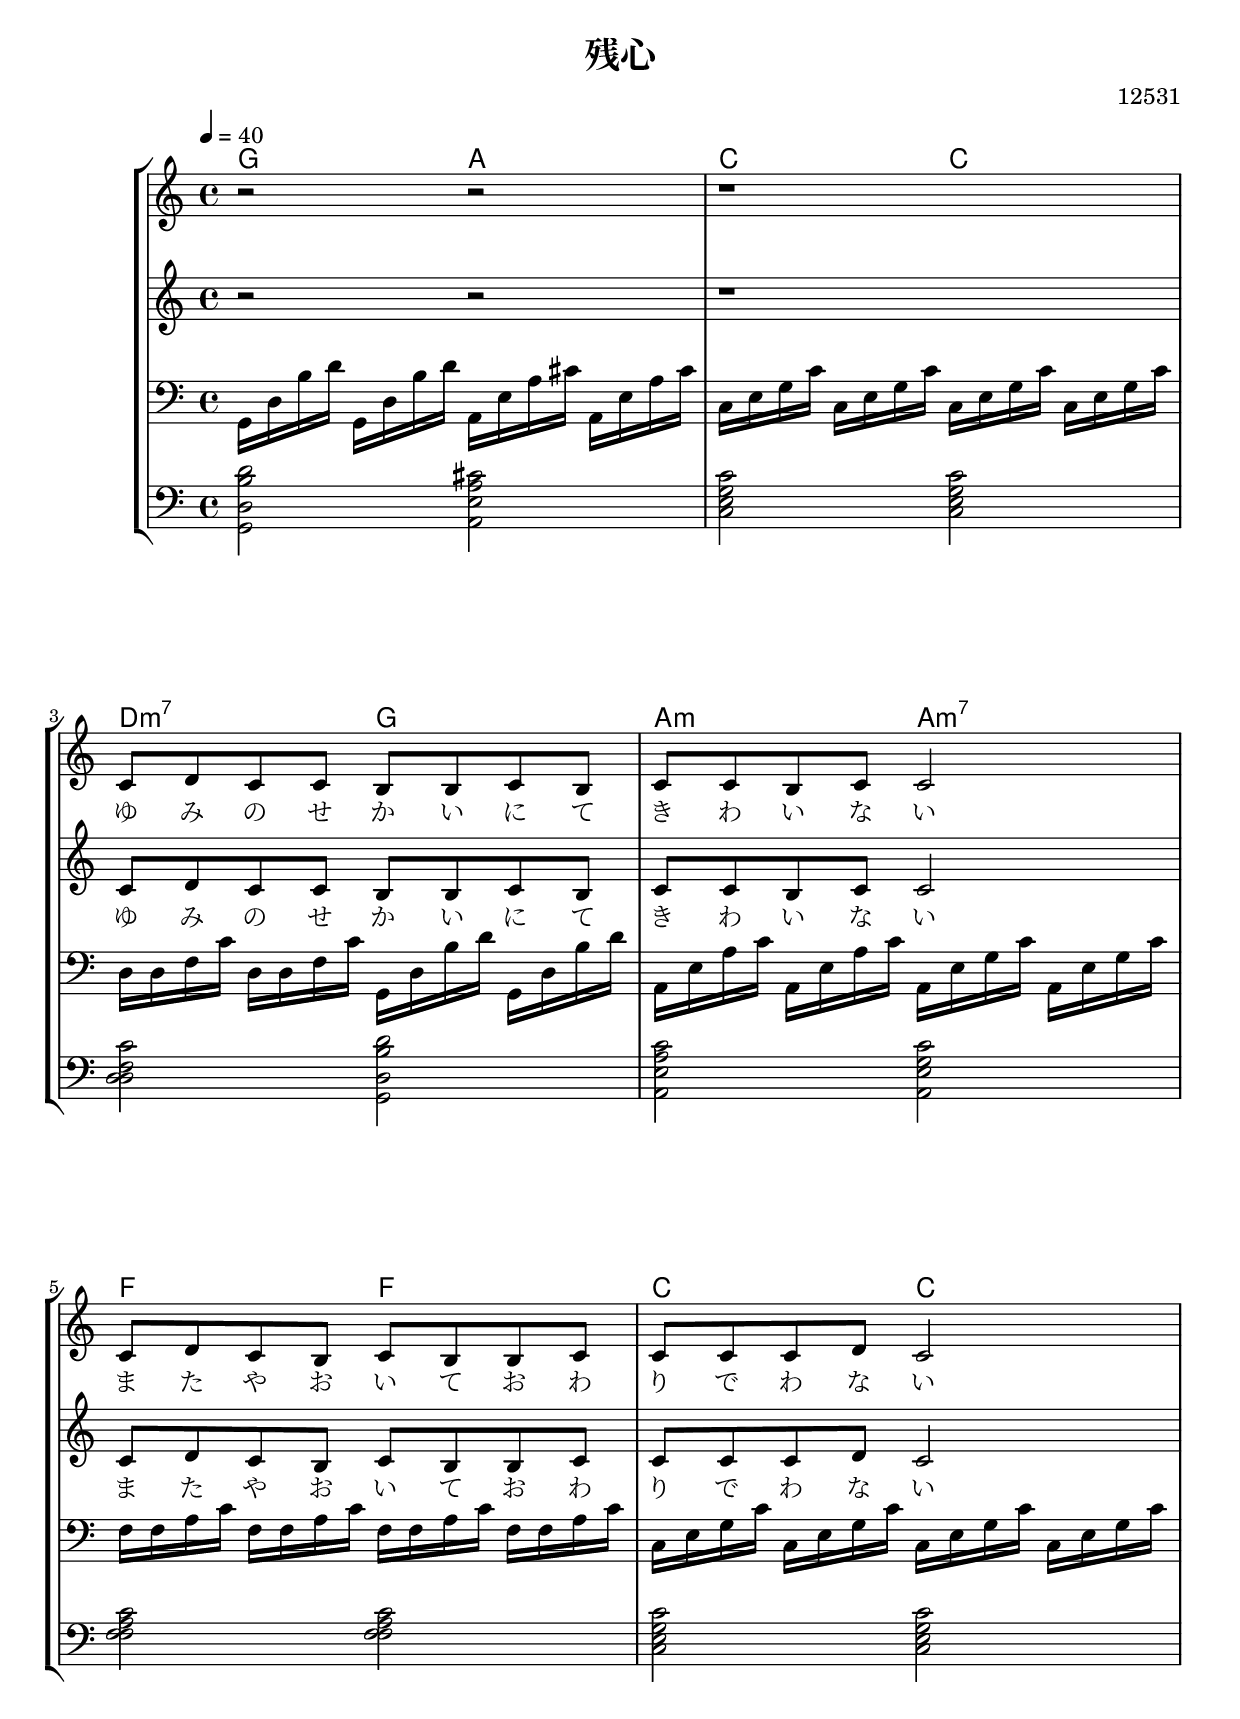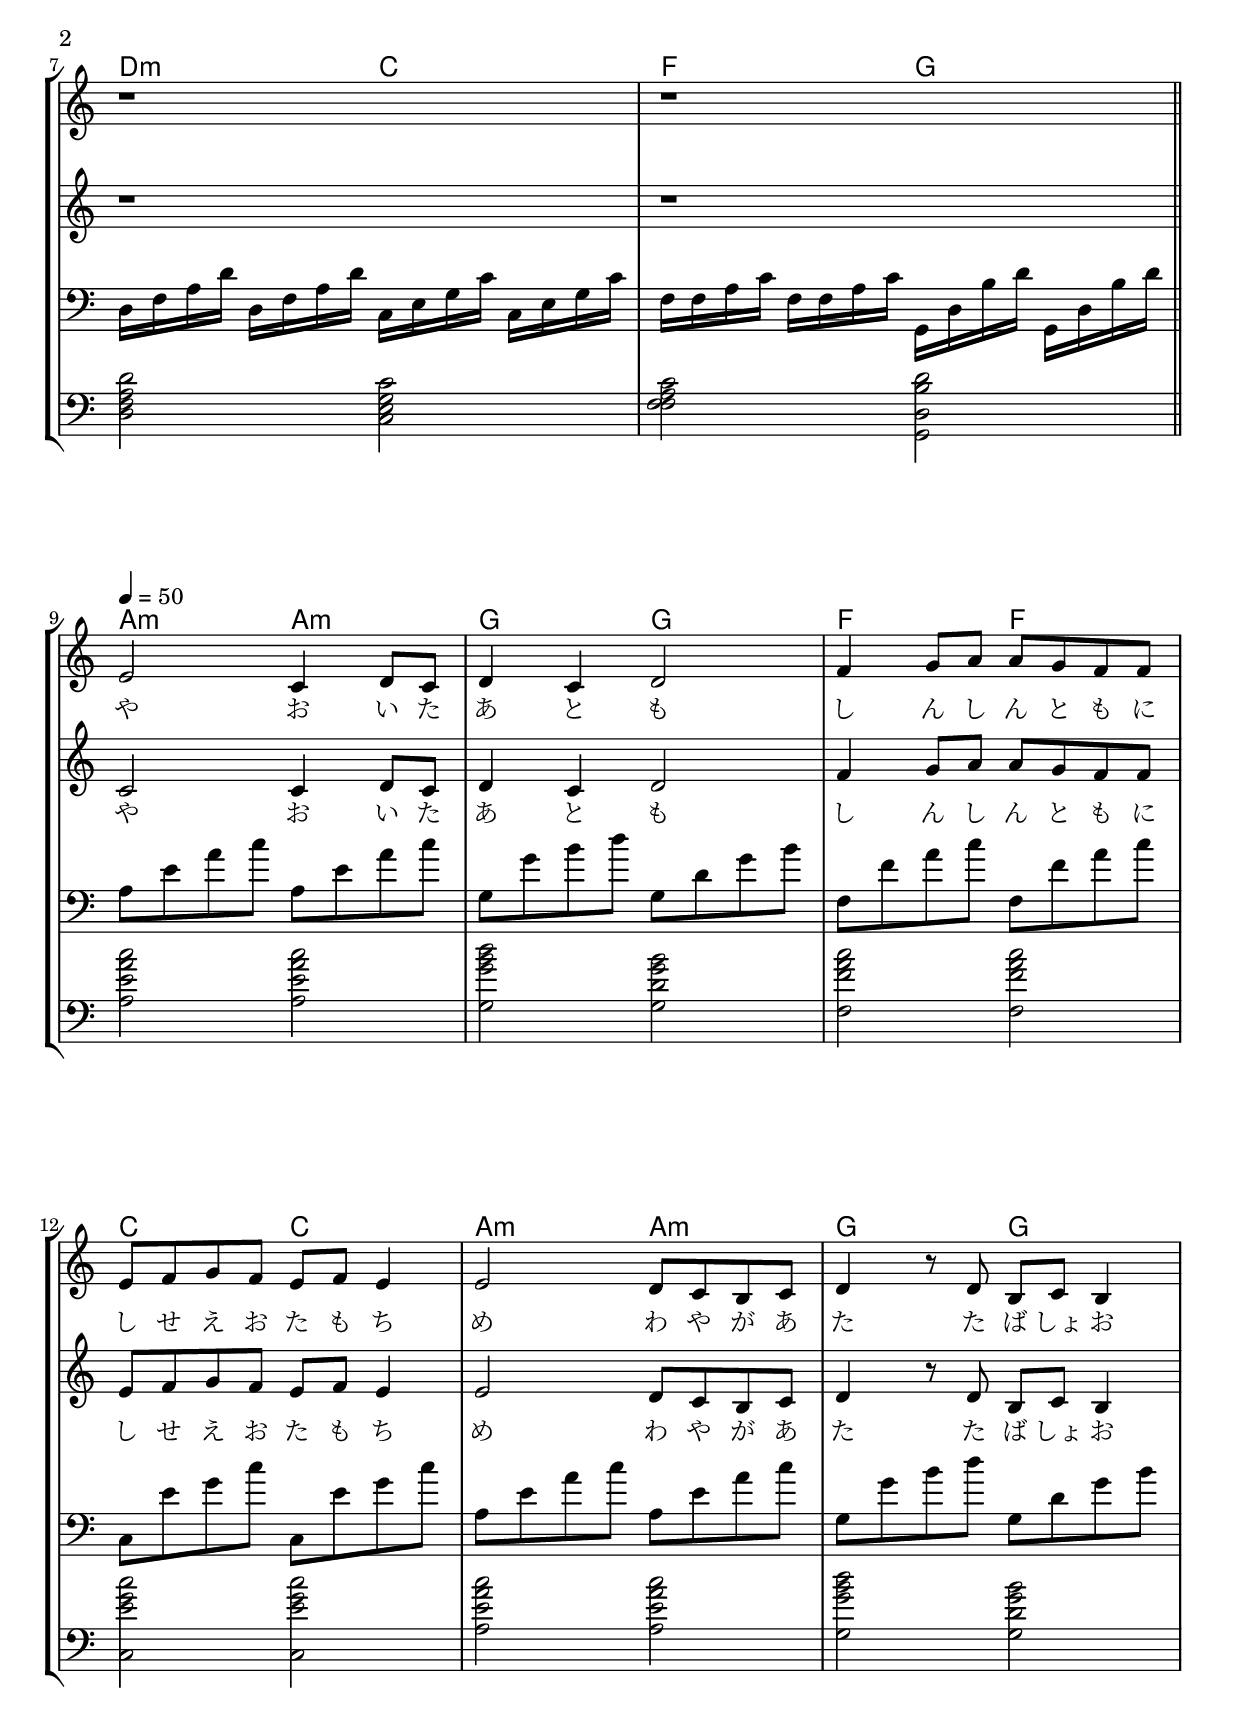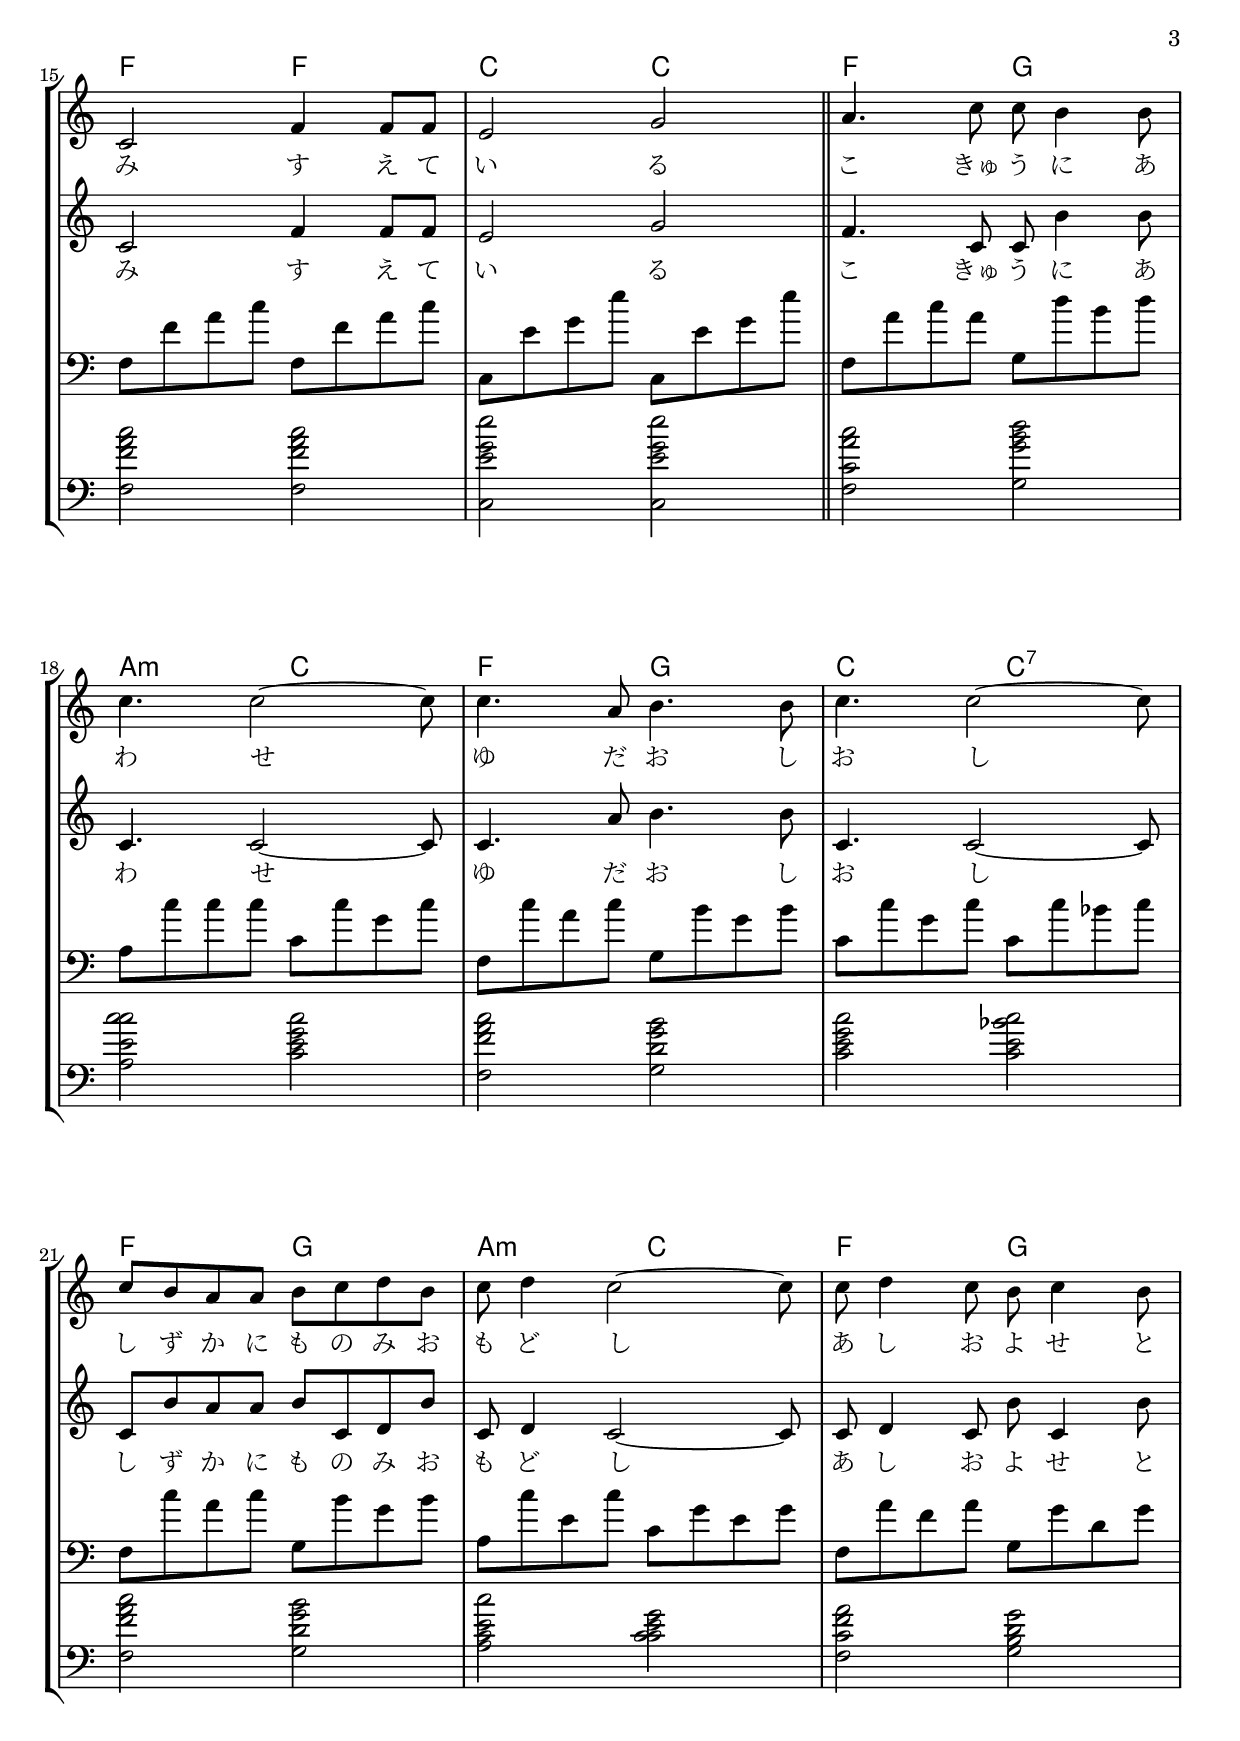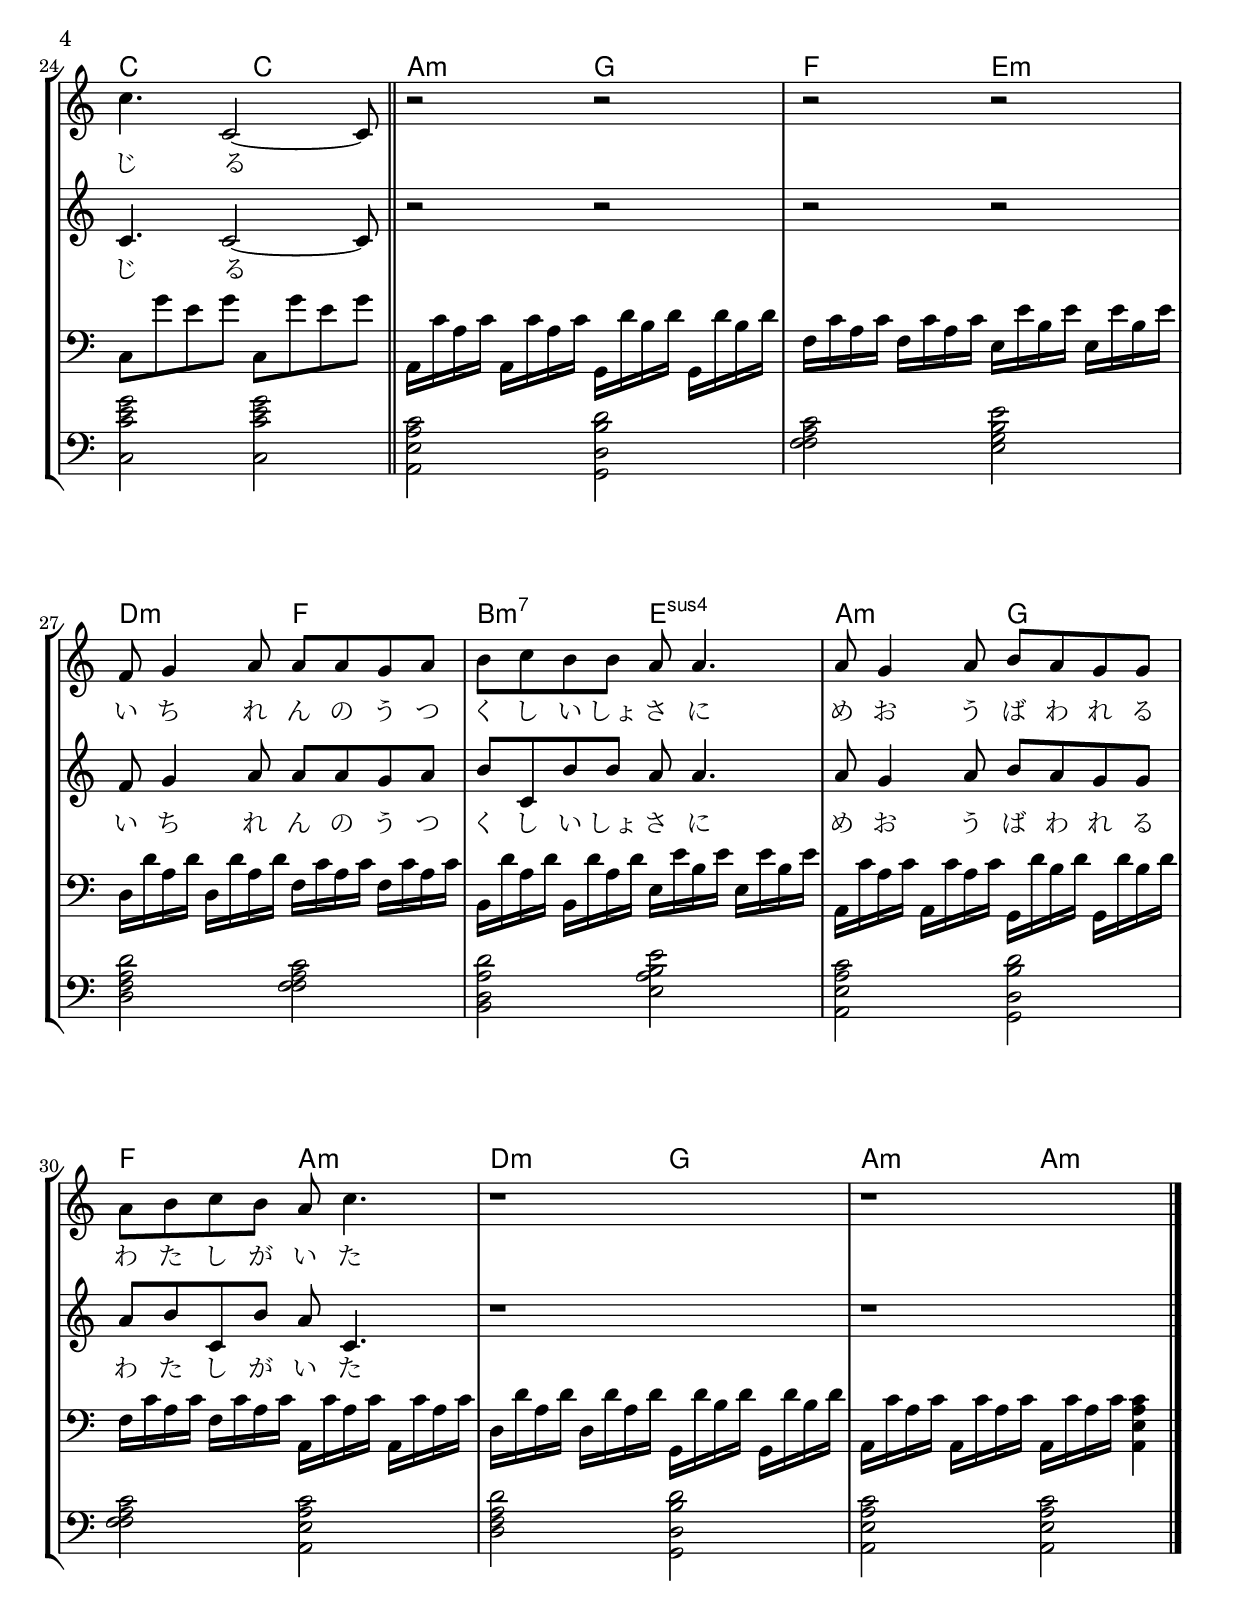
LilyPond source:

\version "2.12.1"

\header {
	title = \markup {残心}
	composer = \markup \center-column {12531}
}

harmony = \chordmode {
	g2 a c c d:m7 g a:m a:min7 f f c c d:m c f g 

	a:m a:m g g f f c c a:m a:m g g f f c c 

	f g a:m c f g c c:7 f g a:m c f g c c 

	a:m g f e:m d:m f b:min7 e:sus4 a:m g f a:m d:m g a:m a:m 
}

melody = {
	\set Staff.midiInstrument = #"fss0.34"
		\key c \major
	\tempo 4 = 40
r2  r2 
	r1 
	c'8  d'8  c'8  c'8  b8  b8  c'8  b8 
	c'8  c'8  b8  c'8  c'2 
	c'8  d'8  c'8  b8  c'8  b8  b8  c'8 
	c'8  c'8  c'8  d'8  c'2
	r1 r1 	\set Staff.midiInstrument = #"fss0.34"
		\tempo 4 = 50
e'2  c'4  d'8  c'8 
	d'4  c'4  d'2 
	f'4  g'8  a'8  a'8  g'8  f'8  f'8 
	e'8  f'8  g'8  f'8  e'8  f'8  e'4 
	e'2  d'8  c'8  b8  c'8 
	d'4  r8  d'8  b8  c'8  b4 
	c'2  f'4  f'8  f'8 
	e'2  g'2
	\set Staff.midiInstrument = #"fss0.34"
	a'4.  c''8  c''8  b'4  b'8 
	c''4.  c''2~c''8 
	c''4.  a'8  b'4.  b'8 
	c''4.  c''2~c''8 
	c''8  b'8  a'8  a'8  b'8  c''8  d''8  b'8 
	c''8  d''4  c''2~c''8 
	c''8  d''4  c''8  b'8  c''4  b'8 
	c''4.  c'2~c'8
	\set Staff.midiInstrument = #"fss0.34"
	r2 r2 
	r2  r2 
	f'8  g'4  a'8  a'8  a'8  g'8  a'8 
	b'8  c''8  b'8  b'8  a'8  a'4. 
	a'8  g'4  a'8  b'8  a'8  g'8  g'8 
	a'8  b'8  c''8  b'8  a'8  c''4.
	r1 r1 	\bar "|."
}

words = \lyricmode {
	ゆ  み  の  せ  か  い  に  て  き  わ  い  な  い  ま  た  や  お  い  て  お  わ  り  で  わ  な  い  
	や  お  い  た  あ  と  も  し  ん  し  ん  と  も  に  し  せ  え  お  た  も  ち  め  わ  や  が  あ  た  た  ば  しょ  お  み  す  え  て  い  る  
	こ  きゅ  う  に  あ  わ  せ  ゆ  だ  お  し  お  し  し  ず  か  に  も  の  み  お  も  ど  し  あ  し  お  よ  せ  と  じ  る  
	い  ち  れ  ん  の  う  つ  く  し  い  しょ  さ  に  め  お  う  ば  わ  れ  る  わ  た  し  が  い  た  
}

secondmelody = {
	\set Staff.midiInstrument = #"fss0.35"
		\key c \major
	\tempo 4 = 40
r2  r2 
	r1 
	c'8  d'8  c'8  c'8  b8  b8  c'8  b8 
	c'8  c'8  b8  c'8  c'2 
	c'8  d'8  c'8  b8  c'8  b8  b8  c'8 
	c'8  c'8  c'8  d'8  c'2
	r1 r1 	\set Staff.midiInstrument = #"fss0.35"
		\tempo 4 = 50
c'2  c'4  d'8  c'8 
	d'4  c'4  d'2 
	f'4  g'8  a'8  a'8  g'8  f'8  f'8 
	e'8  f'8  g'8  f'8  e'8  f'8  e'4 
	e'2  d'8  c'8  b8  c'8 
	d'4  r8  d'8  b8  c'8  b4 
	c'2  f'4  f'8  f'8 
	e'2  g'2
	\set Staff.midiInstrument = #"fss0.35"
	f'4.  c'8  c'8  b'4  b'8 
	c'4.  c'2~c'8 
	c'4.  a'8  b'4.  b'8 
	c'4.  c'2~c'8 
	c'8  b'8  a'8  a'8  b'8  c'8  d'8  b'8 
	c'8  d'4  c'2~c'8 
	c'8  d'4  c'8  b'8  c'4  b'8 
	c'4.  c'2~c'8
	\set Staff.midiInstrument = #"fss0.35"
	r2 r2 
	r2  r2 
	f'8  g'4  a'8  a'8  a'8  g'8  a'8 
	b'8  c'8  b'8  b'8  a'8  a'4. 
	a'8  g'4  a'8  b'8  a'8  g'8  g'8 
	a'8  b'8  c'8  b'8  a'8  c'4.
	r1 r1 	\bar "|."
}

secondwords = \lyricmode {
	ゆ  み  の  せ  か  い  に  て  き  わ  い  な  い  ま  た  や  お  い  て  お  わ  り  で  わ  な  い  
	や  お  い  た  あ  と  も  し  ん  し  ん  と  も  に  し  せ  え  お  た  も  ち  め  わ  や  が  あ  た  た  ば  しょ  お  み  す  え  て  い  る  
	こ  きゅ  う  に  あ  わ  せ  ゆ  だ  お  し  お  し  し  ず  か  に  も  の  み  お  も  ど  し  あ  し  お  よ  せ  と  じ  る  
	い  ち  れ  ん  の  う  つ  く  し  い  しょ  さ  に  め  お  う  ば  わ  れ  る  わ  た  し  が  い  た  
}

tempochange = {
	\tempo 4 = 40
	r1 | r1 | r1 | r1 | r1 | r1 | r1 | r1 \bar "||"
	\tempo 4 = 50
	r1 | r1 | r1 | r1 | r1 | r1 | r1 | r1 \bar "||"
	\tempo 4 = 50
	r1 | r1 | r1 | r1 | r1 | r1 | r1 | r1 \bar "||"
	\tempo 4 = 50
	r1 | r1 | r1 | r1 | r1 | r1 | r1 | r1 \bar "|."
}

mainacc = {
	\clef bass
	\set Staff.midiInstrument = #"Acoustic Guitar (steel)"
	\key c \major
	\tempo 4 = 40
	g,16 d b d' g, d b d'
	a,16 e a cis' a, e a cis'
	c16 e g c' c e g c'
	c16 e g c' c e g c'
	d16 d f c' d d f c'
	g,16 d b d' g, d b d'
	a,16 e a c' a, e a c'
	a,16 e g c' a, e g c'
	f16 f a c' f f a c'
	f16 f a c' f f a c'
	c16 e g c' c e g c'
	c16 e g c' c e g c'
	d16 f a d' d f a d'
	c16 e g c' c e g c'
	f16 f a c' f f a c'
	g,16 d b d' g, d b d'
	\bar "||"

	\set Staff.midiInstrument = #"Synthstrings 2"
	\tempo 4 = 50
	a8 e'8 a'8 c''8
	a8 e'8 a'8 c''8
	g8 g'8 b'8 d''8
	g8 d'8 g'8 b'8
	f8 f'8 a'8 c''8
	f8 f'8 a'8 c''8
	c8 e'8 g'8 c''8
	c8 e'8 g'8 c''8
	a8 e'8 a'8 c''8
	a8 e'8 a'8 c''8
	g8 g'8 b'8 d''8
	g8 d'8 g'8 b'8
	f8 f'8 a'8 c''8
	f8 f'8 a'8 c''8
	c8 e'8 g'8 e''8
	c8 e'8 g'8 e''8
	\bar "||"

	\set Staff.midiInstrument = #"Violin"
	f8 a' c'' a'
	g8 d'' b' d''
	a8 c'' c'' c''
	c'8 c'' g' c''
	f8 c'' a' c''
	g8 b' g' b'
	c'8 c'' g' c''
	c'8 c'' bes' c''
	f8 c'' a' c''
	g8 b' g' b'
	a8 c'' e' c''
	c'8 g' e' g'
	f8 a' f' a'
	g8 g' d' g'
	c8 g' e' g'
	c8 g' e' g'
	\bar "||"

	\set Staff.midiInstrument = #"String Ensemble 1"
	a,16 c' a c' a, c' a c'
	g,16 d' b d' g, d' b d'
	f16 c' a c' f c' a c'
	e16 e' b e' e e' b e'
	d16 d' a d' d d' a d'
	f16 c' a c' f c' a c'
	b,16 d' a d' b, d' a d'
	e16 e' b e' e e' b e'
	a,16 c' a c' a, c' a c'
	g,16 d' b d' g, d' b d'
	f16 c' a c' f c' a c'
	a,16 c' a c' a, c' a c'
	d16 d' a d' d d' a d'
	g,16 d' b d' g, d' b d'
	a,16 c' a c' a, c' a c'
	a,16 c' a c' <a, e a c'>4
	\bar "|."
}

subacc = {
	\clef bass
	\set Staff.midiInstrument = #"Synthstrings 1"
	\key c \major
	\tempo 4 = 40
	<g, d b d'>2
	<a, e a cis'>2
	<c e g c'>2
	<c e g c'>2
	<d d f c'>2
	<g, d b d'>2
	<a, e a c'>2
	<a, e g c'>2
	<f f a c'>2
	<f f a c'>2
	<c e g c'>2
	<c e g c'>2
	<d f a d'>2
	<c e g c'>2
	<f f a c'>2
	<g, d b d'>2
	\bar "||"

	\set Staff.midiInstrument = #"Pad 4 (choir)"
	\tempo 4 = 50
	<a e' a' c''>2
	<a e' a' c''>2
	<g g' b' d''>2
	<g d' g' b'>2
	<f f' a' c''>2
	<f f' a' c''>2
	<c e' g' c''>2
	<c e' g' c''>2
	<a e' a' c''>2
	<a e' a' c''>2
	<g g' b' d''>2
	<g d' g' b'>2
	<f f' a' c''>2
	<f f' a' c''>2
	<c e' g' e''>2
	<c e' g' e''>2
	\bar "||"

	\set Staff.midiInstrument = #"Shakuhachi"
	<f c' c'' a'>2
	<g g' b' d''>2
	<a e' c'' c''>2
	<c' e' g' c''>2
	<f f' a' c''>2
	<g d' g' b'>2
	<c' e' g' c''>2
	<c' e' bes' c''>2
	<f f' a' c''>2
	<g d' g' b'>2
	<a c' e' c''>2
	<c' c' e' g'>2
	<f c' f' a'>2
	<g b d' g'>2
	<c c' e' g'>2
	<c c' e' g'>2
	\bar "||"

	\set Staff.midiInstrument = #"Rock Organ"
	<a, e a c'>2
	<g, d b d'>2
	<f f a c'>2
	<e g b e'>2
	<d f a d'>2
	<f f a c'>2
	<b, d a d'>2
	<e a b e'>2
	<a, e a c'>2
	<g, d b d'>2
	<f f a c'>2
	<a, e a c'>2
	<d f a d'>2
	<g, d b d'>2
	<a, e a c'>2
	<a, e a c'>2
	\bar "|."
}

percA = {
	\drummode {
	r1 |r1 |r1 |r1 |r1 |r1 |r1 |r1 \bar "||"
	r1 |r1 |r1 |r1 |r1 |r1 |r1 |r1 \bar "||"
	r1 |r1 |r1 |r1 |r1 |r1 |r1 |r1 \bar "||"
	r1 |r1 |r1 |r1 |r1 |r1 |r1 |r1 \bar "|."
	}
}

percB = {
	\drummode {
	r1 |r1 |r1 |r1 |r1 |r1 |r1 |r1 \bar "||"
	r1 |r1 |r1 |r1 |r1 |r1 |r1 |r1 \bar "||"
	r1 |r1 |r1 |r1 |r1 |r1 |r1 |r1 \bar "||"
	r1 |r1 |r1 |r1 |r1 |r1 |r1 |r1 \bar "|."
	}
}

percC = {
	\drummode {
	r1 |r1 |r1 |r1 |r1 |r1 |r1 |r1 \bar "||"
	r1 |r1 |r1 |r1 |r1 |r1 |r1 |r1 \bar "||"
	r1 |r1 |r1 |r1 |r1 |r1 |r1 |r1 \bar "||"
	r1 |r1 |r1 |r1 |r1 |r1 |r1 |r1 \bar "|."
	}
}

percD = {
	\drummode {
	r1 |r1 |r1 |r1 |r1 |r1 |r1 |r1 \bar "||"
	r1 |r1 |r1 |r1 |r1 |r1 |r1 |r1 \bar "||"
	r1 |r1 |r1 |r1 |r1 |r1 |r1 |r1 \bar "||"
	r1 |r1 |r1 |r1 |r1 |r1 |r1 |r1 \bar "|."
	}
}

percE = {
	\drummode {
	r1 |r1 |r1 |r1 |r1 |r1 |r1 |r1 \bar "||"
	r1 |r1 |r1 |r1 |r1 |r1 |r1 |r1 \bar "||"
	r1 |r1 |r1 |r1 |r1 |r1 |r1 |r1 \bar "||"
	r1 |r1 |r1 |r1 |r1 |r1 |r1 |r1 \bar "|."
	}
}

\score {
	<<
		\new StaffGroup <<
			\new ChordNames {\harmony}
			\new Voice = "melody" {\melody}
			\new Lyrics \lyricsto "melody" \words
			\new Voice = "secondmelody" {\secondmelody}
			\new Lyrics \lyricsto "secondmelody" \secondwords
			\new Staff = "mainacc" {\mainacc}
			\new Staff = "subacc" {\subacc}
		>>
	>>
	\layout { }
}
